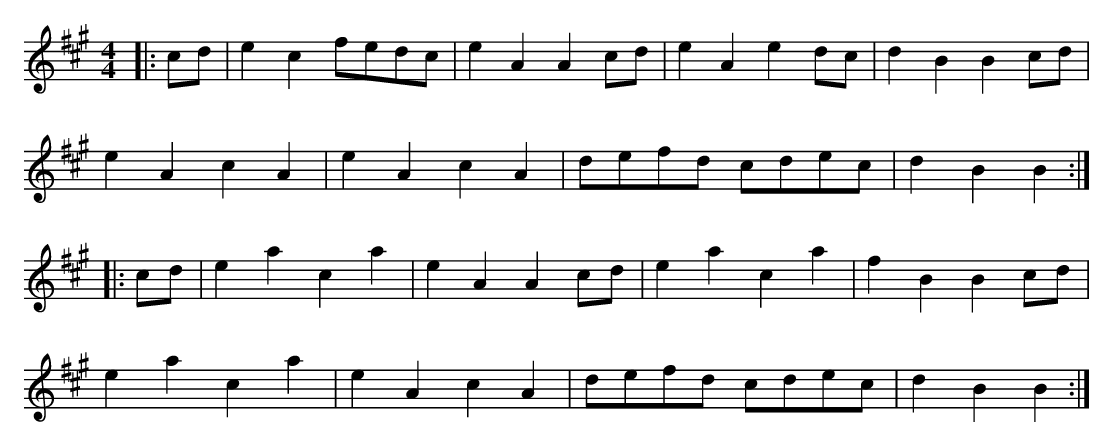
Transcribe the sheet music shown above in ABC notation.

X:1
M:4/4
K:A
|:cd|e2 c2 fedc|e2 A2 A2 cd|e2 A2 e2 dc|d2 B2 B2 cd|
e2 A2 c2 A2|e2 A2 c2 A2|defd cdec|d2 B2 B2:|
|:cd|e2 a2 c2 a2|e2 A2 A2 cd|e2 a2 c2 a2|f2 B2 B2 cd|
e2 a2 c2 a2|e2 A2 c2 A2|defd cdec|d2 B2 B2:|
